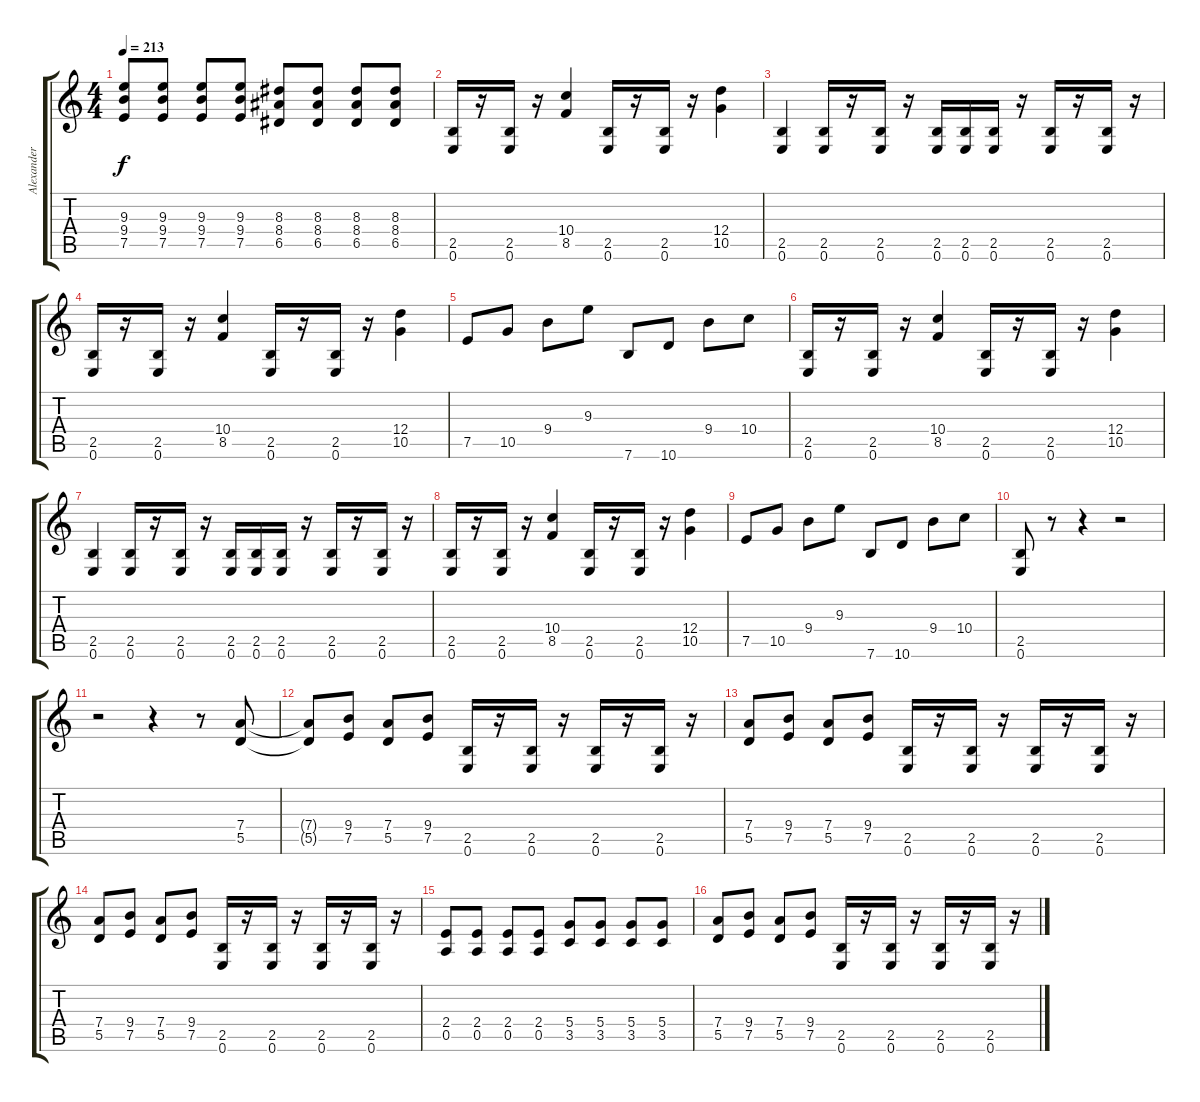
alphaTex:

\track ("Alexander Kuoppala" "Alexander ") {instrument overdrivenguitar}
\staff {score tabs}
\tuning (E4 B3 G3 D3 A2 E2) {hide}
\ts (4 4)
\tempo 213
\clef g2
\ks c
(9.3 9.4 7.5).8{dy f} (9.3 9.4 7.5).8 (9.3 9.4 7.5).8 (9.3 9.4 7.5).8 (8.3 8.4 6.5).8 (8.3 8.4 6.5).8 (8.3 8.4 6.5).8 (8.3 8.4 6.5).8 |
(2.5 0.6).16 r.16 (2.5 0.6).16 r.16 (10.4 8.5).4 (2.5 0.6).16 r.16 (2.5 0.6).16 r.16 (12.4 10.5).4 |
(2.5 0.6).4 (2.5 0.6).16 r.16 (2.5 0.6).16 r.16 (2.5 0.6).16 (2.5 0.6).16 (2.5 0.6).16 r.16 (2.5 0.6).16 r.16 (2.5 0.6).16 r.16 |
(2.5 0.6).16 r.16 (2.5 0.6).16 r.16 (10.4 8.5).4 (2.5 0.6).16 r.16 (2.5 0.6).16 r.16 (12.4 10.5).4 |
7.5.8 10.5.8 9.4.8 9.3.8 7.6.8 10.6.8 9.4.8 10.4.8 |
(2.5 0.6).16 r.16 (2.5 0.6).16 r.16 (10.4 8.5).4 (2.5 0.6).16 r.16 (2.5 0.6).16 r.16 (12.4 10.5).4 |
(2.5 0.6).4 (2.5 0.6).16 r.16 (2.5 0.6).16 r.16 (2.5 0.6).16 (2.5 0.6).16 (2.5 0.6).16 r.16 (2.5 0.6).16 r.16 (2.5 0.6).16 r.16 |
(2.5 0.6).16 r.16 (2.5 0.6).16 r.16 (10.4 8.5).4 (2.5 0.6).16 r.16 (2.5 0.6).16 r.16 (12.4 10.5).4 |
7.5.8 10.5.8 9.4.8 9.3.8 7.6.8 10.6.8 9.4.8 10.4.8 |
(2.5 0.6).8 r.8 r.4 r.2 |
r.2 r.4 r.8 (7.4 5.5).8 |
(7.4{t} 5.5{t}).8 (9.4 7.5).8 (7.4 5.5).8 (9.4 7.5).8 (2.5 0.6).16 r.16 (2.5 0.6).16 r.16 (2.5 0.6).16 r.16 (2.5 0.6).16 r.16 |
(7.4 5.5).8 (9.4 7.5).8 (7.4 5.5).8 (9.4 7.5).8 (2.5 0.6).16 r.16 (2.5 0.6).16 r.16 (2.5 0.6).16 r.16 (2.5 0.6).16 r.16 |
(7.4 5.5).8 (9.4 7.5).8 (7.4 5.5).8 (9.4 7.5).8 (2.5 0.6).16 r.16 (2.5 0.6).16 r.16 (2.5 0.6).16 r.16 (2.5 0.6).16 r.16 |
(2.4 0.5).8 (2.4 0.5).8 (2.4 0.5).8 (2.4 0.5).8 (5.4 3.5).8 (5.4 3.5).8 (5.4 3.5).8 (5.4 3.5).8 |
(7.4 5.5).8 (9.4 7.5).8 (7.4 5.5).8 (9.4 7.5).8 (2.5 0.6).16 r.16 (2.5 0.6).16 r.16 (2.5 0.6).16 r.16 (2.5 0.6).16 r.16
